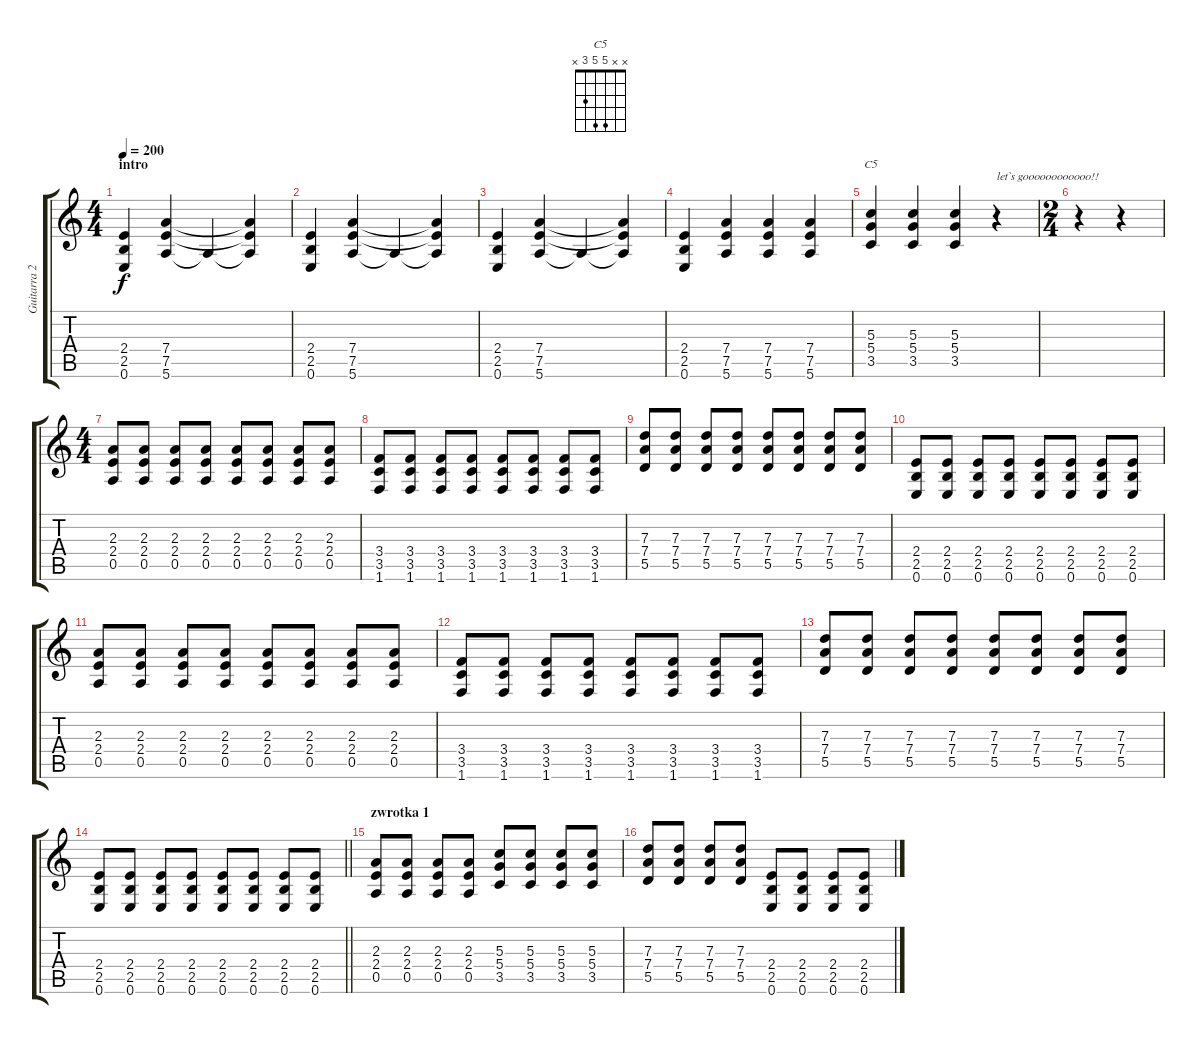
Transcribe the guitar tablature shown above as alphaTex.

\track ("Guitarra 2" "Guitarra 2") {instrument overdrivenguitar}
\staff {score tabs}
\tuning (E4 B3 G3 D3 A2 E2) {hide}
\chord ("C5" x x 5 5 3 x)
\ts (4 4)
\section ("" "intro")
\tempo 200
\clef g2
\ks c
(2.4 2.5 0.6).4{dy f instrument overdrivenguitar} (7.4 7.5 5.6).4 5.6{t}.4 (7.4{t} 7.5{t} 5.6{t}).4 |
(2.4 2.5 0.6).4 (7.4 7.5 5.6).4 5.6{t}.4 (7.4{t} 7.5{t} 5.6{t}).4 |
(2.4 2.5 0.6).4 (7.4 7.5 5.6).4 5.6{t}.4 (7.4{t} 7.5{t} 5.6{t}).4 |
(2.4 2.5 0.6).4 (7.4 7.5 5.6).4 (7.4 7.5 5.6).4 (7.4 7.5 5.6).4 |
(5.3 5.4 3.5).4{ch "C5"} (5.3 5.4 3.5).4 (5.3 5.4 3.5).4 r.4{txt "let`s goooooooooooo!!"} |
\ts (2 4)
r.4 r.4 |
\ts (4 4)
(2.3 2.4 0.5).8 (2.3 2.4 0.5).8 (2.3 2.4 0.5).8 (2.3 2.4 0.5).8 (2.3 2.4 0.5).8 (2.3 2.4 0.5).8 (2.3 2.4 0.5).8 (2.3 2.4 0.5).8 |
(3.4 3.5 1.6).8 (3.4 3.5 1.6).8 (3.4 3.5 1.6).8 (3.4 3.5 1.6).8 (3.4 3.5 1.6).8 (3.4 3.5 1.6).8 (3.4 3.5 1.6).8 (3.4 3.5 1.6).8 |
(7.3 7.4 5.5).8 (7.3 7.4 5.5).8 (7.3 7.4 5.5).8 (7.3 7.4 5.5).8 (7.3 7.4 5.5).8 (7.3 7.4 5.5).8 (7.3 7.4 5.5).8 (7.3 7.4 5.5).8 |
(2.4 2.5 0.6).8 (2.4 2.5 0.6).8 (2.4 2.5 0.6).8 (2.4 2.5 0.6).8 (2.4 2.5 0.6).8 (2.4 2.5 0.6).8 (2.4 2.5 0.6).8 (2.4 2.5 0.6).8 |
(2.3 2.4 0.5).8 (2.3 2.4 0.5).8 (2.3 2.4 0.5).8 (2.3 2.4 0.5).8 (2.3 2.4 0.5).8 (2.3 2.4 0.5).8 (2.3 2.4 0.5).8 (2.3 2.4 0.5).8 |
(3.4 3.5 1.6).8 (3.4 3.5 1.6).8 (3.4 3.5 1.6).8 (3.4 3.5 1.6).8 (3.4 3.5 1.6).8 (3.4 3.5 1.6).8 (3.4 3.5 1.6).8 (3.4 3.5 1.6).8 |
(7.3 7.4 5.5).8 (7.3 7.4 5.5).8 (7.3 7.4 5.5).8 (7.3 7.4 5.5).8 (7.3 7.4 5.5).8 (7.3 7.4 5.5).8 (7.3 7.4 5.5).8 (7.3 7.4 5.5).8 |
\barLineRight lightlight
(2.4 2.5 0.6).8 (2.4 2.5 0.6).8 (2.4 2.5 0.6).8 (2.4 2.5 0.6).8 (2.4 2.5 0.6).8 (2.4 2.5 0.6).8 (2.4 2.5 0.6).8 (2.4 2.5 0.6).8 |
\section ("" "zwrotka 1")
(2.3 2.4 0.5).8 (2.3 2.4 0.5).8 (2.3 2.4 0.5).8 (2.3 2.4 0.5).8 (5.3 5.4 3.5).8 (5.3 5.4 3.5).8 (5.3 5.4 3.5).8 (5.3 5.4 3.5).8 |
(7.3 7.4 5.5).8 (7.3 7.4 5.5).8 (7.3 7.4 5.5).8 (7.3 7.4 5.5).8 (2.4 2.5 0.6).8 (2.4 2.5 0.6).8 (2.4 2.5 0.6).8 (2.4 2.5 0.6).8
